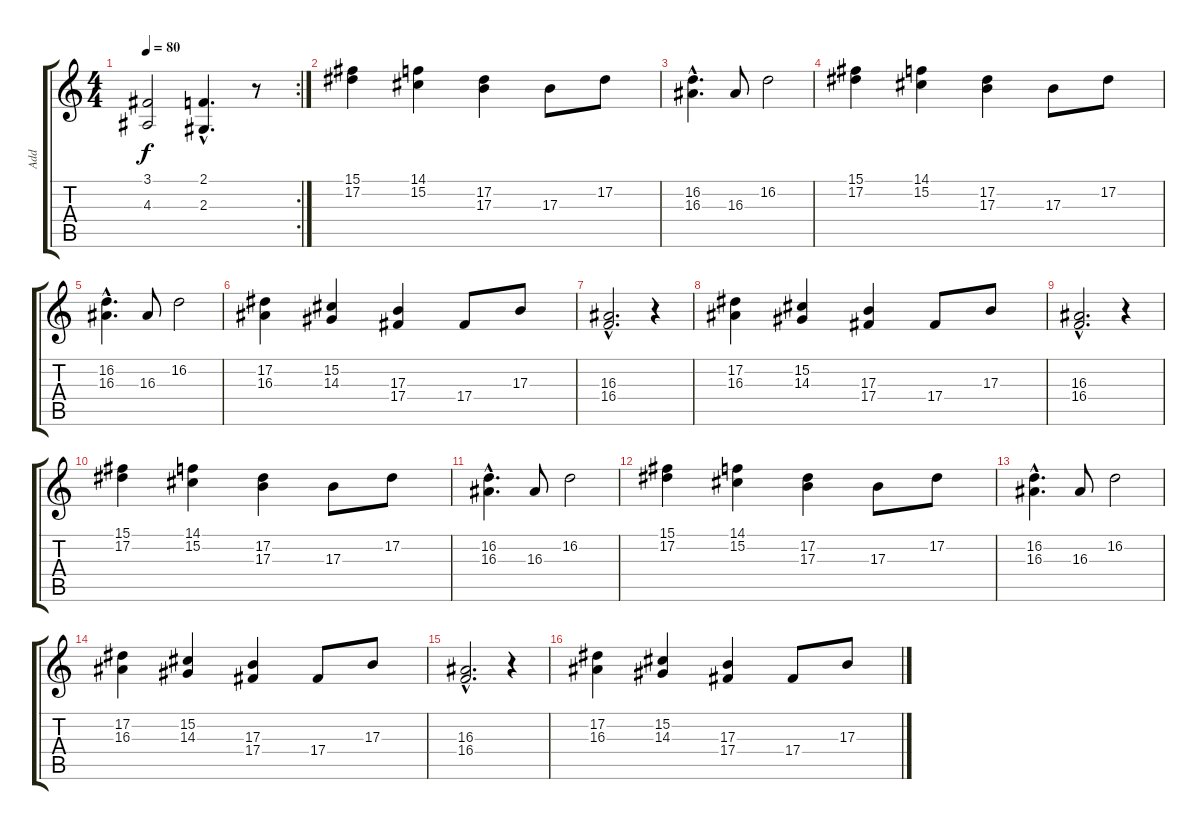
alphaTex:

\track ("Add" "Add") {instrument stringensemble2}
\staff {score tabs}
\tuning (Eb4 Bb3 Gb3 Db3 Ab2 Eb2) {hide}
\rc 2
\ts (4 4)
\tempo 80
\clef g2
\ks c
(3.1 4.3).2{dy f} (2.1{hac} 2.3{hac}).4{d} r.8 |
(15.1 17.2).4 (14.1 15.2).4 (17.2 17.3).4 17.3.8 17.2.8 |
(16.2{hac} 16.3{hac}).4{d} 16.3.8 16.2.2 |
(15.1 17.2).4 (14.1 15.2).4 (17.2 17.3).4 17.3.8 17.2.8 |
(16.2{hac} 16.3{hac}).4{d} 16.3.8 16.2.2 |
(17.2 16.3).4 (15.2 14.3).4 (17.3 17.4).4 17.4.8 17.3.8 |
(16.3{hac} 16.4{hac}).2{d} r.4 |
(17.2 16.3).4 (15.2 14.3).4 (17.3 17.4).4 17.4.8 17.3.8 |
(16.3{hac} 16.4{hac}).2{d} r.4 |
(15.1 17.2).4 (14.1 15.2).4 (17.2 17.3).4 17.3.8 17.2.8 |
(16.2{hac} 16.3{hac}).4{d} 16.3.8 16.2.2 |
(15.1 17.2).4 (14.1 15.2).4 (17.2 17.3).4 17.3.8 17.2.8 |
(16.2{hac} 16.3{hac}).4{d} 16.3.8 16.2.2 |
(17.2 16.3).4 (15.2 14.3).4 (17.3 17.4).4 17.4.8 17.3.8 |
(16.3{hac} 16.4{hac}).2{d} r.4 |
(17.2 16.3).4 (15.2 14.3).4 (17.3 17.4).4 17.4.8 17.3.8
